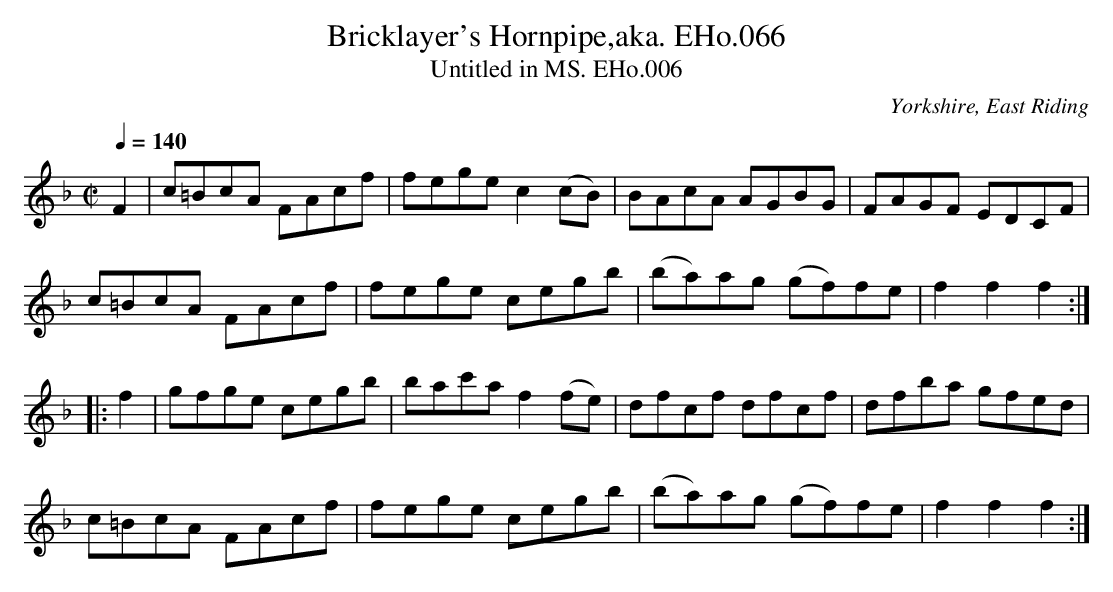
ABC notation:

X:1
T:Bricklayer's Hornpipe,aka. EHo.066
T:Untitled in MS. EHo.006
M:C|
L:1/8
Q:1/4=140
O:Yorkshire, East Riding
K:F
F2|c=BcA FAcf|fegec2(cB)|BAcA AGBG|FAGF EDCF|
c=BcA FAcf|fege cegb|(ba)ag (gf)fe|f2f2f2:|
|:f2|gfge cegb|bac'a f2(fe)|dfcf dfcf|dfba gfed|
c=BcA FAcf|fege cegb|(ba)ag (gf)fe|f2f2f2:|
